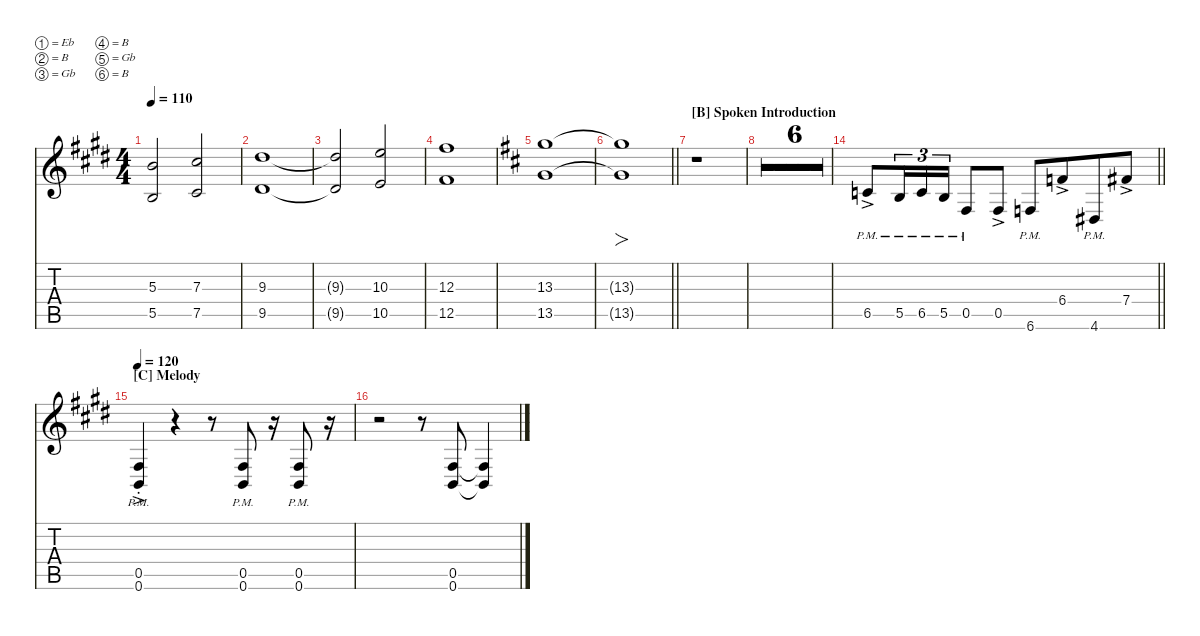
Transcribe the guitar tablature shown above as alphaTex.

\defaultSystemsLayout 4
\hideDynamics
\bracketExtendMode nobrackets
\singleTrackTrackNamePolicy hidden
\multiTrackTrackNamePolicy hidden
\firstSystemTrackNameMode fullname
\firstSystemTrackNameOrientation horizontal
\otherSystemsTrackNameOrientation horizontal
\track ("Rhythm Guitar 1" "Rhy.Gtr1") {multiBarRest instrument distortionguitar}
\staff {score tabs}
\tuning (Eb4 B3 Gb3 B2 Gb2 B1)
\ts (4 4)
\tempo 110
\clef g2
\ks e
(5.5{t acc forcenatural} 5.3{t acc forcenatural}).2{dy mf} (7.5{acc #} 7.3{acc #}).2 |
(9.5{acc #} 9.3{acc #}).1 |
(9.5{t acc #} 9.3{t acc #}).2 (10.5{acc forcenatural} 10.3{acc forcenatural}).2 |
(12.5{acc #} 12.3{acc #}).1 |
\ks bminor
(13.5{acc forcenatural} 13.3{acc forcenatural}).1 |
\barLineRight lightlight
(13.5{t acc forcenatural} 13.3{t acc forcenatural}).1{fo} |
\section ("B" "Spoken Introduction")
r.1 |
r.1 |
r.1 |
r.1 |
r.1 |
r.1 |
r.1 |
\barLineRight lightlight
6.5{ac pm acc forcenatural}.8{beam merge} 5.5{pm acc forcenatural}.16{tu (3 2) beam merge} 6.5{pm acc forcenatural}.16{tu (3 2) beam merge} 5.5{pm acc forcenatural}.16{tu (3 2)} 0.5{pm acc #}.8 0.5{ac acc #}.8 6.6{pm acc forcenatural}.8{beam merge} 6.4{ac acc forcenatural}.8{beam merge} 4.6{pm acc #}.8{beam merge} 7.4{ac acc #}.8 |
\section ("C" "Melody")
\tempo 120
\ks e
(0.6{ac pm st acc forcenatural} 0.5{ac pm st acc #}).4 r.4 r.8 (0.6{pm acc forcenatural} 0.5{pm acc #}).8 r.16 (0.6{pm acc forcenatural} 0.5{pm acc #}).8 r.16 |
r.2 r.8 (0.6{acc forcenatural} 0.5{acc #}).8 (0.5{t acc #} 0.6{t acc forcenatural}).4
